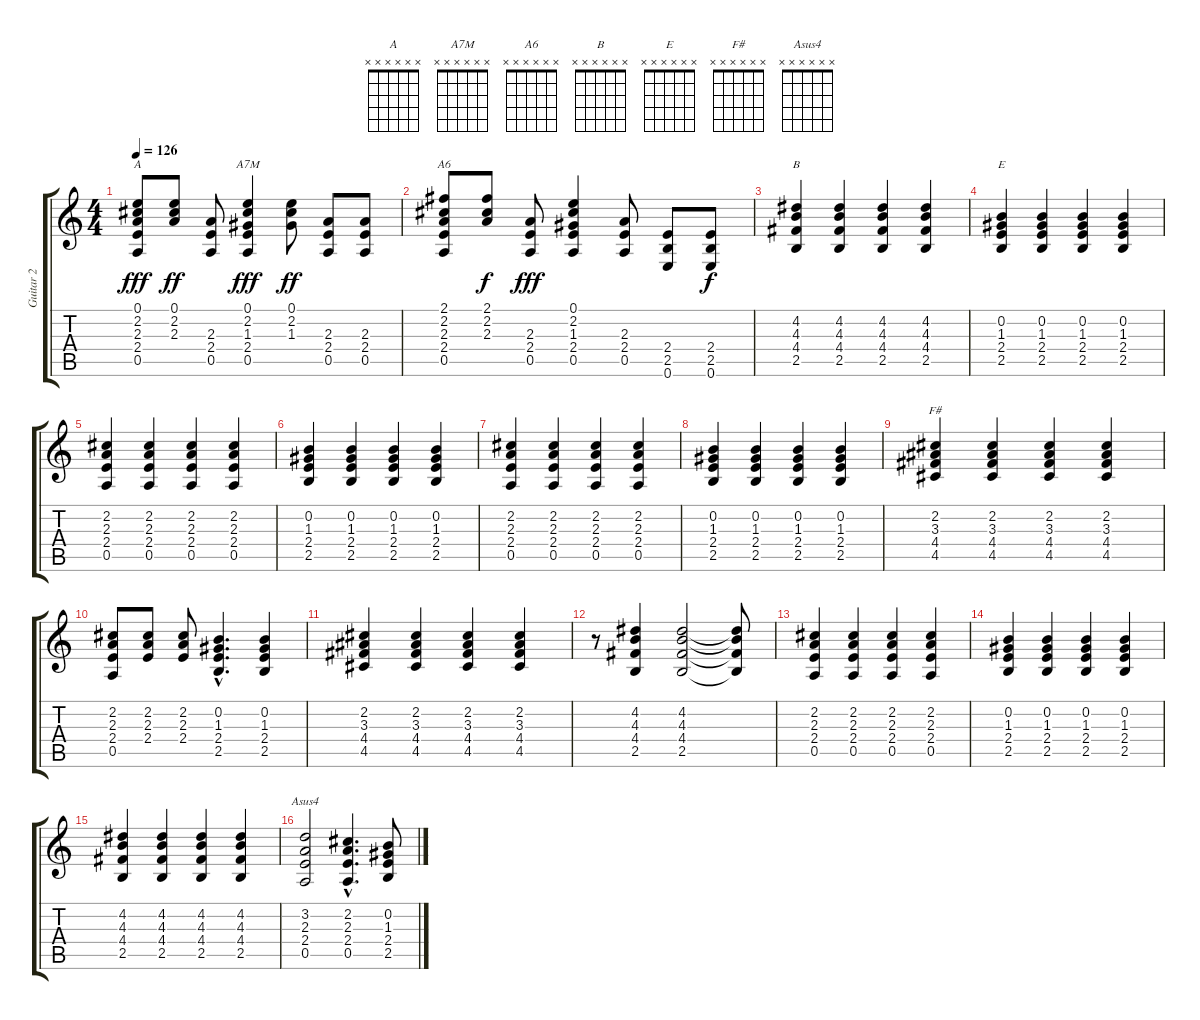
\track ("Guitar 2" "Guitar 2") {instrument acousticguitarsteel}
\staff {score tabs}
\tuning (E4 B3 G3 D3 A2 E2) {hide}
\chord ("A" x x x x x x) {firstfret 0}
\chord ("A7M" x x x x x x) {firstfret 0}
\chord ("A6" x x x x x x) {firstfret 0}
\chord ("B" x x x x x x) {firstfret 0}
\chord ("E" x x x x x x) {firstfret 0}
\chord ("F#" x x x x x x) {firstfret 0}
\chord ("Asus4" x x x x x x) {firstfret 0}
\ts (4 4)
\tempo 126
\clef g2
\ks c
(0.1 2.2 2.3 2.4 0.5).8{ch "A" dy fff} (0.1 2.2 2.3).8{dy ff} (2.3 2.4 0.5).8 (0.1 2.2 1.3 2.4 0.5).4{ch "A7M" dy fff} (0.1 2.2 1.3).8{dy ff} (2.3 2.4 0.5).8 (2.3 2.4 0.5).8 |
(2.1 2.2 2.3 2.4 0.5).8{ch "A6"} (2.1 2.2 2.3).8{dy f} (2.3 2.4 0.5).8{dy fff} (0.1 2.2 1.3 2.4 0.5).4 (2.3 2.4 0.5).8 (2.4 2.5 0.6).8 (2.4 2.5 0.6).8{dy f} |
(4.2 4.3 4.4 2.5).4{ch "B"} (4.2 4.3 4.4 2.5).4 (4.2 4.3 4.4 2.5).4 (4.2 4.3 4.4 2.5).4 |
(0.2 1.3 2.4 2.5).4{ch "E"} (0.2 1.3 2.4 2.5).4 (0.2 1.3 2.4 2.5).4 (0.2 1.3 2.4 2.5).4 |
(2.2 2.3 2.4 0.5).4 (2.2 2.3 2.4 0.5).4 (2.2 2.3 2.4 0.5).4 (2.2 2.3 2.4 0.5).4 |
(0.2 1.3 2.4 2.5).4 (0.2 1.3 2.4 2.5).4 (0.2 1.3 2.4 2.5).4 (0.2 1.3 2.4 2.5).4 |
(2.2 2.3 2.4 0.5).4 (2.2 2.3 2.4 0.5).4 (2.2 2.3 2.4 0.5).4 (2.2 2.3 2.4 0.5).4 |
(0.2 1.3 2.4 2.5).4 (0.2 1.3 2.4 2.5).4 (0.2 1.3 2.4 2.5).4 (0.2 1.3 2.4 2.5).4 |
(2.2 3.3 4.4 4.5).4{ch "F#"} (2.2 3.3 4.4 4.5).4 (2.2 3.3 4.4 4.5).4 (2.2 3.3 4.4 4.5).4 |
(2.2 2.3 2.4 0.5).8 (2.2 2.3 2.4).8 (2.2 2.3 2.4).8 (0.2{hac} 1.3{hac} 2.4{hac} 2.5{hac}).4{d} (0.2 1.3 2.4 2.5).4 |
(2.2 3.3 4.4 4.5).4 (2.2 3.3 4.4 4.5).4 (2.2 3.3 4.4 4.5).4 (2.2 3.3 4.4 4.5).4 |
r.8 (4.2 4.3 4.4 2.5).4 (4.2 4.3 4.4 2.5).2 (4.2{t} 4.3{t} 4.4{t} 2.5{t}).8 |
(2.2 2.3 2.4 0.5).4 (2.2 2.3 2.4 0.5).4 (2.2 2.3 2.4 0.5).4 (2.2 2.3 2.4 0.5).4 |
(0.2 1.3 2.4 2.5).4 (0.2 1.3 2.4 2.5).4 (0.2 1.3 2.4 2.5).4 (0.2 1.3 2.4 2.5).4 |
(4.2 4.3 4.4 2.5).4 (4.2 4.3 4.4 2.5).4 (4.2 4.3 4.4 2.5).4 (4.2 4.3 4.4 2.5).4 |
(3.2 2.3 2.4 0.5).2{ch "Asus4"} (2.2{hac} 2.3{hac} 2.4{hac} 0.5{hac}).4{d} (0.2 1.3 2.4 2.5).8
